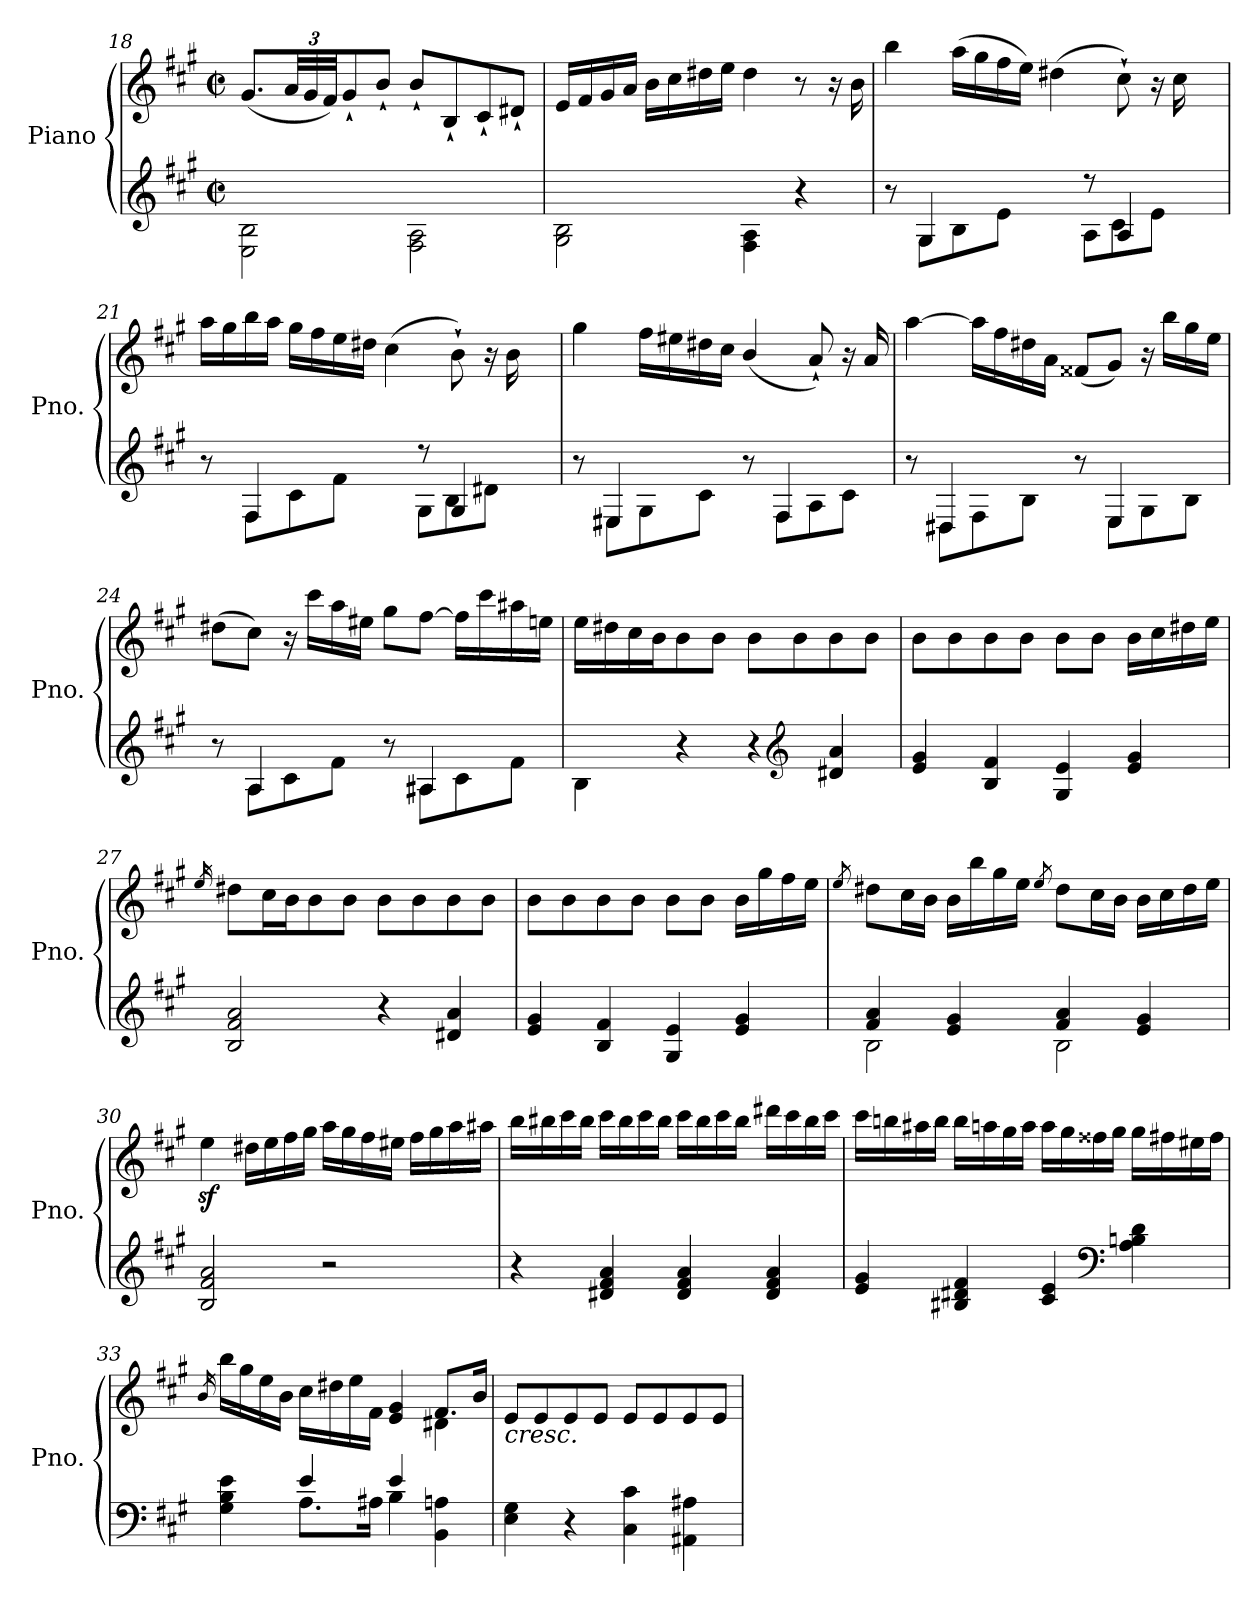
**kern	**kern
*part1	*part1
*staff2	*staff1
*I"Piano	*
*I'Pno.	*
*clefG2	*clefG2
*k[f#c#g#]	*k[f#c#g#]
*A:	*A:
*M2/2	*M2/2
*met(c|)	*met(c|)
=18	=18
2E\ 2B\	(8.g#/L
*	*Xbrackettup
.	48a/LL
.	48g#/
.	48f#/JJ)
.	8g#`/
.	8b`/J
2F#\ 2A\	8b`/L
.	8B`/
.	8c#`/
.	8d#X`/J
=19	=19
2G#\ 2B\	16e/LL
.	16f#/
.	16g#/
.	16a/JJ
.	16b\LL
.	16cc#\
.	16dd#X\
.	16ee\JJ
4F#\ 4A\	4dd#\
4r	8r
.	16r
.	16b\
!!LO:PB:g=z
=20	=20
*^	*
8r	8ryy	4bb\
4G#/	8G#\L	.
.	8B\	(16aa\LL
.	.	16gg#\
4ryy	8e\J	16ff#\
.	.	16ee\JJ)
.	8ryy	(4dd#X\
8r	8A\L	.
4A/	8c#\	8cc#`\)
.	8e\J	16r
.	.	16cc#\
8ryy	8ryy	8ryy
=21	=21	=21
8r	8ryy	16aa\LL
.	.	16gg#\
4F#/	8F#\L	16bb\
.	.	16aa\JJ
.	8c#\	16gg#\LL
.	.	16ff#\
4ryy	8f#\J	16ee\
.	.	16dd#X\JJ
.	8ryy	(4cc#\
8r	8G#\L	.
4G#/	8B\	8b`\)
.	8d#X\J	16r
.	.	16b\
8ryy	8ryy	8ryy
=22	=22	=22
8r	8ryy	4gg#\
4E#X/	8E#\L	.
.	8G#\	16ff#\LL
.	.	16ee#X\
8ryy	8c#\J	16dd#X\
.	.	16cc#\JJ
8r	8ryy	(4b/
4F#/	8F#\L	.
.	8A\	8a`/)
8ryy	8c#\J	16r
.	.	16a/
!!LO:LB:g=z
=23	=23	=23
8r	8ryy	[4aa\
4D#X/	8D#\L	.
.	8F#\	16aa\LL]
.	.	16ff#\
8ryy	8B\J	16dd#X\
.	.	16a\JJ
8r	8ryy	(8f##X/L
4E/	8E\L	8g#/J)
.	8G#\	16r
.	.	16bb\LL
8ryy	8B\J	16gg#\
.	.	16ee\JJ
=24	=24	=24
8r	8ryy	(8dd#X\L
4A/	8A\L	8cc#\J)
.	8c#\	16r
.	.	16ccc#\LL
8ryy	8f#\J	16aa\
.	.	16ee#X\JJ
8r	8ryy	8gg#\L
4A#X/	8A#\L	[8ff#\J
.	8c#\	16ff#\LL]
.	.	16ccc#\
8ryy	8f#\J	16aa#X\
.	.	16een\JJ
*v	*v	*
=25	=25
4B\	16ee\LL
.	16dd#X\
.	16cc#\
.	16b\J
4r	8b\
.	8b\J
4r	8b\L
*clefG2	*
.	8b\
4d#X/ 4a/	8b\
.	8b\J
!!LO:LB:g=z
=26	=26
4e/ 4g#/	8b\L
.	8b\
4B/ 4f#/	8b\
.	8b\J
4G#/ 4e/	8b\L
.	8b\J
4e/ 4g#/	16b\LL
.	16cc#\
.	16dd#X\
.	16ee\JJ
=27	=27
.	16qee/
2B/ 2f#/ 2a/	8dd#X\L
.	16cc#\L
.	16b\J
.	8b\
.	8b\J
4r	8b\L
.	8b\
4d#X/ 4a/	8b\
.	8b\J
=28	=28
4e/ 4g#/	8b\L
.	8b\
4B/ 4f#/	8b\
.	8b\J
4G#/ 4e/	8b\L
.	8b\J
4e/ 4g#/	16b\LL
.	16gg#\
.	16ff#\
.	16ee\JJ
=29	=29
.	8qee/
*^	*
4f#/ 4a/	2B\	8dd#X\L
.	.	16cc#\L
.	.	16b\JJ
4e/ 4g#/	.	16b\LL
.	.	16bb\
.	.	16gg#\
.	.	16ee\JJ
.	.	8qee/
4f#/ 4a/	2B\	8dd#\L
.	.	16cc#\L
.	.	16b\JJ
4e/ 4g#/	.	16b\LL
.	.	16cc#\
.	.	16dd#\
.	.	16ee\JJ
*v	*v	*
!!LO:LB:g=z
=30	=30
2B/ 2f#/ 2a/	4eez<\
.	16dd#X\LL
.	16ee\
.	16ff#\
.	16gg#\JJ
2r	16aa\LL
.	16gg#\
.	16ff#\
.	16ee#X\JJ
.	16ff#\LL
.	16gg#\
.	16aa\
.	16aa#X\JJ
=31	=31
4r	16bb\LL
.	16bb#X\
.	16ccc#\
.	16bb#\JJ
4d#X/ 4f#/ 4a/	16ccc#\LL
.	16bb#\
.	16ccc#\
.	16bb#\JJ
4d#/ 4f#/ 4a/	16ccc#\LL
.	16bb#\
.	16ccc#\
.	16bb#\JJ
4d#/ 4f#/ 4a/	16ddd#X\LL
.	16ccc#\
.	16bb#\
.	16ccc#\JJ
!!LO:LB:g=z
=32	=32
4e/ 4g#/	16ccc#\LL
.	16bbn\
.	16aa#X\
.	16bb\JJ
4B#X/ 4d#X/ 4f#/	16bb\LL
.	16aan\
.	16gg#\
.	16aa\JJ
4c#/ 4e/	16aa\LL
.	16gg#\
*clefF4	*
.	16ff##X\
.	16gg#\JJ
4A\ 4Bn\ 4d#\	16gg#\LL
.	16ff#X\
.	16ee#X\
.	16ff#\JJ
!!LO:LB:g=z
=33	=33
.	16qb/
*^	*^
4G#\ 4B\ 4e\	4ryy	16bb\LL	2ryy
.	.	16gg#\	.
.	.	16ee\	.
.	.	16b\JJ	.
4e/	8.A\L	16cc#\LL	.
.	.	16dd#X\	.
.	.	16ee\	.
.	16A#X\Jk	16f#\JJ	.
4e/	4B\	4e/ 4g#/	4ryy
4BB\ 4An\	4ryy	8.f#/L	4d#X\
.	.	16b/Jk	.
*v	*v	*	*
*	*v	*v
=34	=34
!	!LO:TX:b:i:t=cresc.
4E\ 4G#\	8e/L
.	8e/
4r	8e/
.	8e/J
4C#\ 4c#\	8e/L
.	8e/
4AA#X\ 4A#X\	8e/
.	8e/J
=	=
*-	*-
